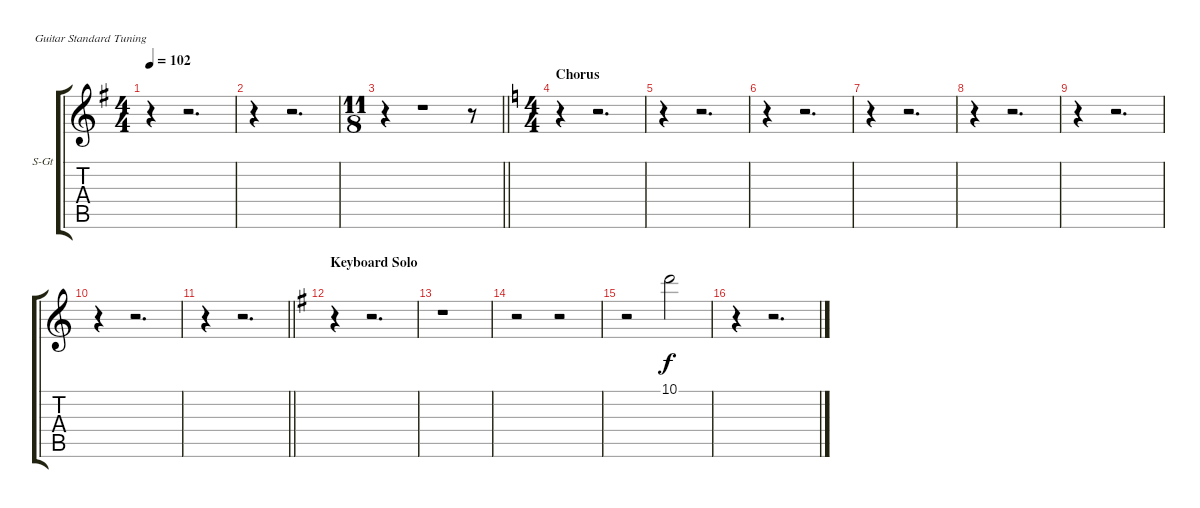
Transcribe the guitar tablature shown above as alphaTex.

\bracketExtendMode groupsimilarinstruments
\firstSystemTrackNameOrientation horizontal
\otherSystemsTrackNameOrientation horizontal
\track ("Reverse Cymbal" "S-Gt") {instrument reversecymbal}
\staff {score tabs}
\tuning (E4 B3 G3 D3 A2 E2)
\displaytranspose 12
\ts (4 4)
\tempo 102
\clef g2
\ks g
r.4{dy f} r.2{d} |
r.4 r.2{d} |
\ts (11 8)
\beaming (8 2 2 2 5)
\barLineRight lightlight
r.4 r.1 r.8 |
\ts (4 4)
\beaming (8 2 2 2 2)
\section ("" "Chorus")
\ks c
r.4 r.2{d} |
r.4 r.2{d} |
r.4 r.2{d} |
r.4 r.2{d} |
r.4 r.2{d} |
r.4 r.2{d} |
r.4 r.2{d} |
\barLineRight lightlight
r.4 r.2{d} |
\section ("" "Keyboard Solo")
\ks g
r.4 r.2{d} |
r.1 |
r.2 r.2 |
r.2 10.1.2 |
r.4 r.2{d}
